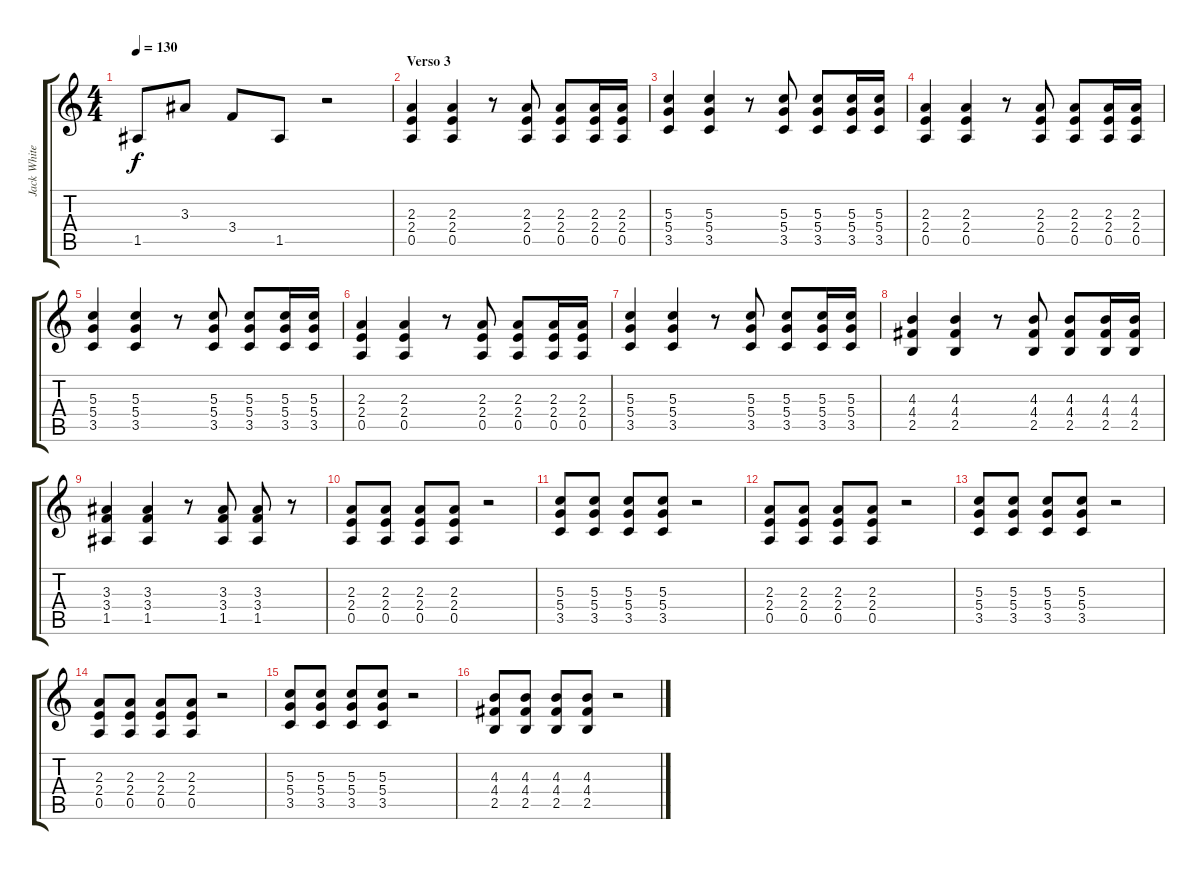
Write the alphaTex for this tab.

\track ("Jack White" "Jack White") {instrument overdrivenguitar}
\staff {score tabs}
\tuning (E4 B3 G3 D3 A2 E2) {hide}
\ts (4 4)
\tempo 130
\clef g2
\ks c
1.5.8{dy f} 3.3.8 3.4.8 1.5.8 r.2 |
\section ("" "Verso 3")
(2.3 2.4 0.5).4 (2.3 2.4 0.5).4 r.8 (2.3 2.4 0.5).8 (2.3 2.4 0.5).8 (2.3 2.4 0.5).16 (2.3 2.4 0.5).16 |
(5.3 5.4 3.5).4 (5.3 5.4 3.5).4 r.8 (5.3 5.4 3.5).8 (5.3 5.4 3.5).8 (5.3 5.4 3.5).16 (5.3 5.4 3.5).16 |
(2.3 2.4 0.5).4 (2.3 2.4 0.5).4 r.8 (2.3 2.4 0.5).8 (2.3 2.4 0.5).8 (2.3 2.4 0.5).16 (2.3 2.4 0.5).16 |
(5.3 5.4 3.5).4 (5.3 5.4 3.5).4 r.8 (5.3 5.4 3.5).8 (5.3 5.4 3.5).8 (5.3 5.4 3.5).16 (5.3 5.4 3.5).16 |
(2.3 2.4 0.5).4 (2.3 2.4 0.5).4 r.8 (2.3 2.4 0.5).8 (2.3 2.4 0.5).8 (2.3 2.4 0.5).16 (2.3 2.4 0.5).16 |
(5.3 5.4 3.5).4 (5.3 5.4 3.5).4 r.8 (5.3 5.4 3.5).8 (5.3 5.4 3.5).8 (5.3 5.4 3.5).16 (5.3 5.4 3.5).16 |
(4.3 4.4 2.5).4 (4.3 4.4 2.5).4 r.8 (4.3 4.4 2.5).8 (4.3 4.4 2.5).8 (4.3 4.4 2.5).16 (4.3 4.4 2.5).16 |
(3.3 3.4 1.5).4 (3.3 3.4 1.5).4 r.8 (3.3 3.4 1.5).8 (3.3 3.4 1.5).8 r.8 |
(2.3 2.4 0.5).8 (2.3 2.4 0.5).8 (2.3 2.4 0.5).8 (2.3 2.4 0.5).8 r.2 |
(5.3 5.4 3.5).8 (5.3 5.4 3.5).8 (5.3 5.4 3.5).8 (5.3 5.4 3.5).8 r.2 |
(2.3 2.4 0.5).8 (2.3 2.4 0.5).8 (2.3 2.4 0.5).8 (2.3 2.4 0.5).8 r.2 |
(5.3 5.4 3.5).8 (5.3 5.4 3.5).8 (5.3 5.4 3.5).8 (5.3 5.4 3.5).8 r.2 |
(2.3 2.4 0.5).8 (2.3 2.4 0.5).8 (2.3 2.4 0.5).8 (2.3 2.4 0.5).8 r.2 |
(5.3 5.4 3.5).8 (5.3 5.4 3.5).8 (5.3 5.4 3.5).8 (5.3 5.4 3.5).8 r.2 |
(4.3 4.4 2.5).8 (4.3 4.4 2.5).8 (4.3 4.4 2.5).8 (4.3 4.4 2.5).8 r.2
